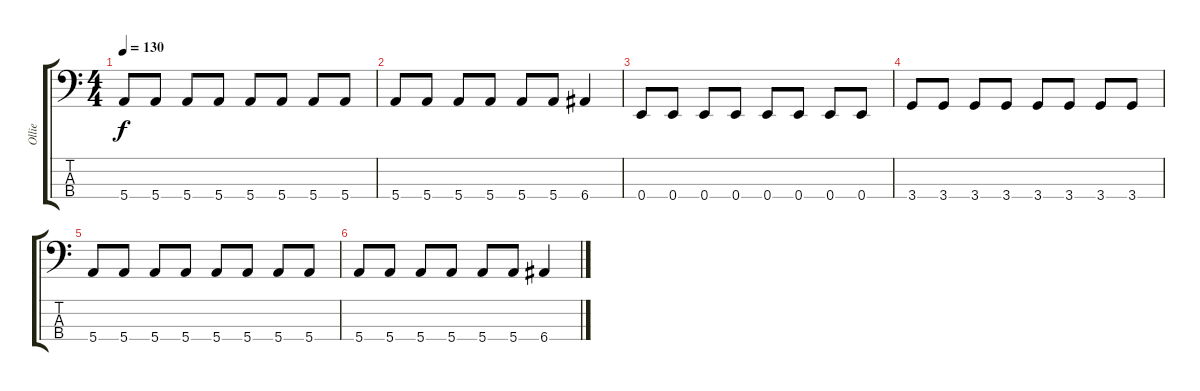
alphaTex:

\track ("Ollie" "Ollie") {instrument electricbassfinger}
\staff {score tabs}
\tuning (G2 D2 A1 E1) {hide}
\ts (4 4)
\tempo 130
\clef f4
\ks c
5.4.8{dy f} 5.4.8 5.4.8 5.4.8 5.4.8 5.4.8 5.4.8 5.4.8 |
5.4.8 5.4.8 5.4.8 5.4.8 5.4.8 5.4.8 6.4.4 |
0.4.8 0.4.8 0.4.8 0.4.8 0.4.8 0.4.8 0.4.8 0.4.8 |
3.4.8 3.4.8 3.4.8 3.4.8 3.4.8 3.4.8 3.4.8 3.4.8 |
5.4.8 5.4.8 5.4.8 5.4.8 5.4.8 5.4.8 5.4.8 5.4.8 |
5.4.8 5.4.8 5.4.8 5.4.8 5.4.8 5.4.8 6.4.4
